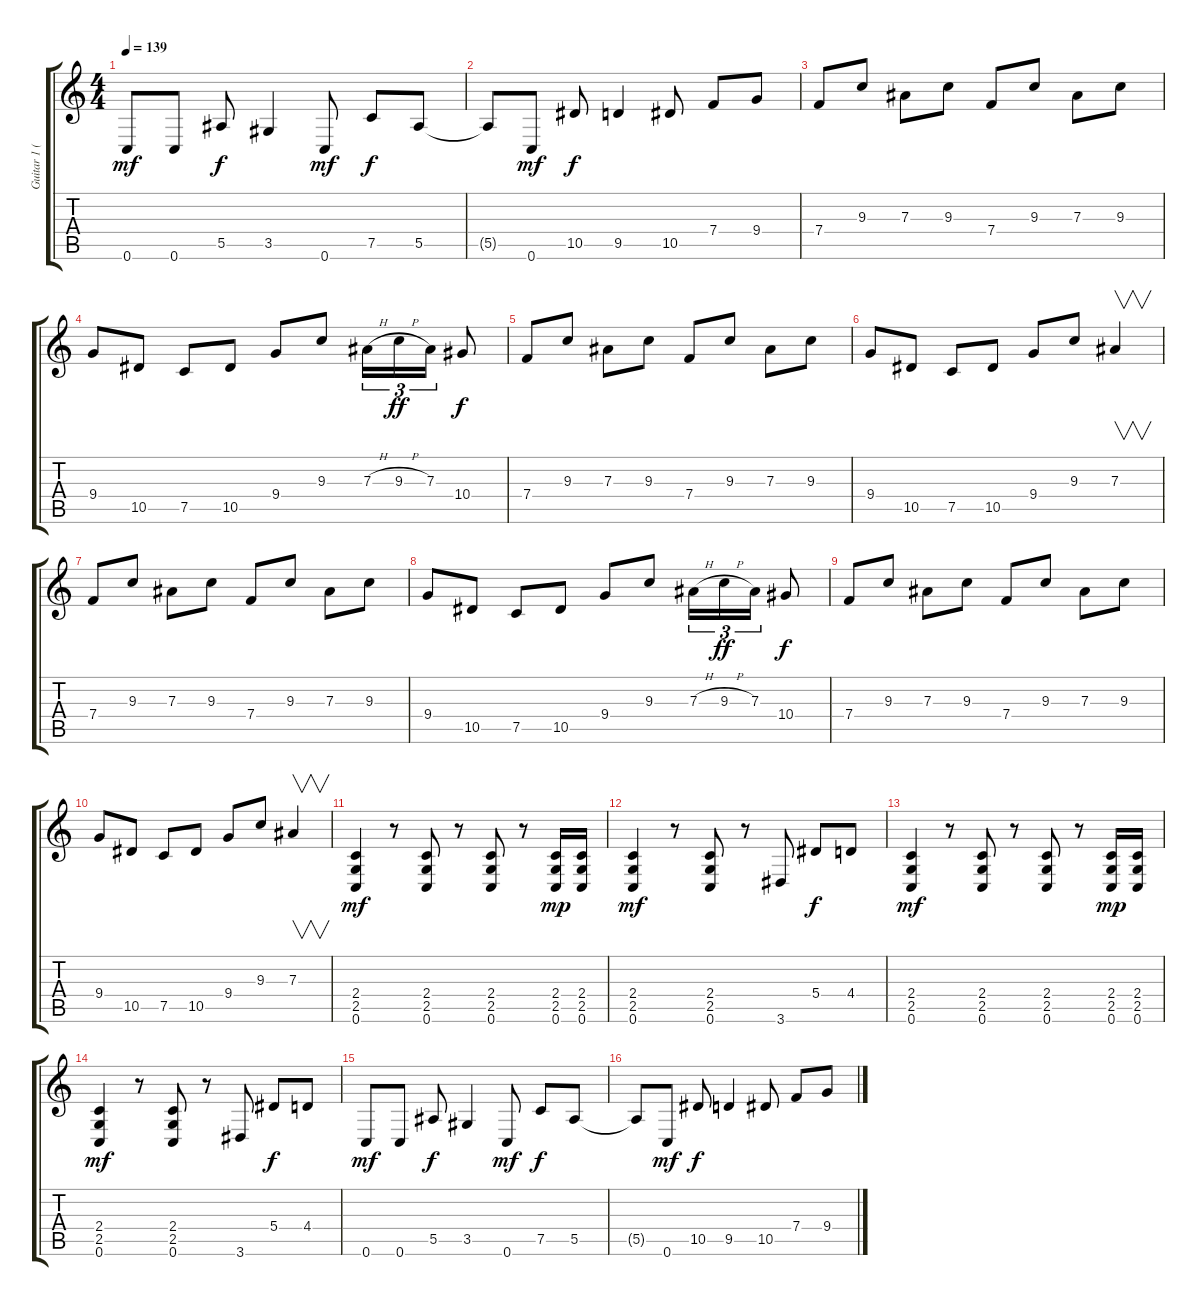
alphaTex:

\track ("Guitar 1 (Lead)" "Guitar 1 (") {instrument distortionguitar}
\staff {score tabs}
\tuning (C4 G3 Eb3 Bb2 F2 C2) {hide}
\ts (4 4)
\tempo 139
\clef g2
\ks c
0.6.8{dy mf} 0.6.8 5.5.8{dy f} 3.5.4 0.6.8{dy mf} 7.5.8{dy f} 5.5.8 |
5.5{t}.8 0.6.8{dy mf} 10.5.8{dy f} 9.5.4 10.5.8 7.4.8 9.4.8 |
7.4.8{balance 14} 9.3.8 7.3.8 9.3.8 7.4.8 9.3.8 7.3.8 9.3.8 |
9.4.8 10.5.8 7.5.8 10.5.8 9.4.8 9.3.8 7.3{h}.16{tu (3 2)} 9.3{h}.16{tu (3 2) dy ff} 7.3.16{tu (3 2)} 10.4.8{dy f} |
7.4.8 9.3.8 7.3.8 9.3.8 7.4.8 9.3.8 7.3.8 9.3.8 |
9.4.8 10.5.8 7.5.8 10.5.8 9.4.8 9.3.8 7.3.4{v} |
7.4.8 9.3.8 7.3.8 9.3.8 7.4.8 9.3.8 7.3.8 9.3.8 |
9.4.8 10.5.8 7.5.8 10.5.8 9.4.8 9.3.8 7.3{h}.16{tu (3 2)} 9.3{h}.16{tu (3 2) dy ff} 7.3.16{tu (3 2)} 10.4.8{dy f} |
7.4.8 9.3.8 7.3.8 9.3.8 7.4.8 9.3.8 7.3.8 9.3.8 |
9.4.8 10.5.8 7.5.8 10.5.8 9.4.8 9.3.8 7.3.4{v} |
(2.4 2.5 0.6).4{dy mf balance 2} r.8 (2.4 2.5 0.6).8 r.8 (2.4 2.5 0.6).8 r.8 (2.4 2.5 0.6).16{dy mp} (2.4 2.5 0.6).16 |
(2.4 2.5 0.6).4{dy mf} r.8 (2.4 2.5 0.6).8 r.8 3.6.8 5.4.8{dy f} 4.4.8 |
(2.4 2.5 0.6).4{dy mf} r.8 (2.4 2.5 0.6).8 r.8 (2.4 2.5 0.6).8 r.8 (2.4 2.5 0.6).16{dy mp} (2.4 2.5 0.6).16 |
(2.4 2.5 0.6).4{dy mf} r.8 (2.4 2.5 0.6).8 r.8 3.6.8 5.4.8{dy f} 4.4.8 |
0.6.8{dy mf} 0.6.8 5.5.8{dy f} 3.5.4 0.6.8{dy mf} 7.5.8{dy f} 5.5.8 |
5.5{t}.8 0.6.8{dy mf} 10.5.8{dy f} 9.5.4 10.5.8 7.4.8 9.4.8
